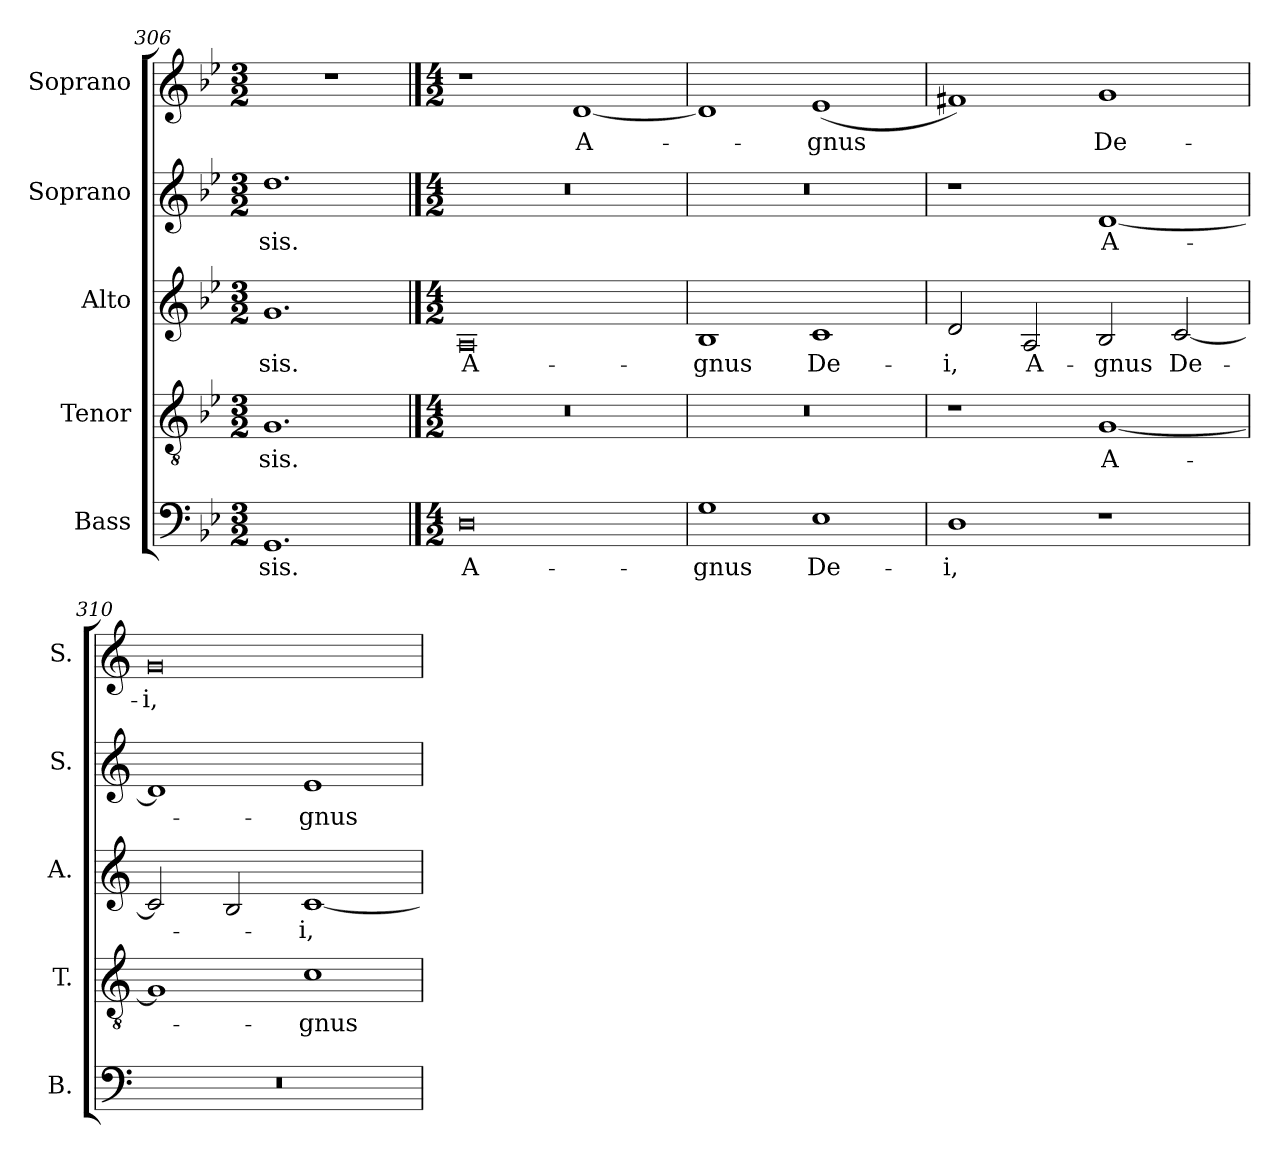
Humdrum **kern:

**kern	**text	**kern	**text	**kern	**text	**kern	**text	**kern	**text
*part5	*part5	*part4	*part4	*part3	*part3	*part2	*part2	*part1	*part1
*staff5	*staff5	*staff4	*staff4	*staff3	*staff3	*staff2	*staff2	*staff1	*staff1
*I"Bass	*	*I"Tenor	*	*I"Alto	*	*I"Soprano	*	*I"Soprano	*
*I'B.	*	*I'T.	*	*I'A.	*	*I'S.	*	*I'S.	*
*clefF4	*	*clefGv2	*	*clefG2	*	*clefG2	*	*clefG2	*
*	*	*ITrd7c12	*	*	*	*	*	*	*
*k[b-e-]	*	*k[b-e-]	*	*k[b-e-]	*	*k[b-e-]	*	*k[b-e-]	*
*B-:	*	*B-:	*	*B-:	*	*B-:	*	*B-:	*
*M3/2	*	*M3/2	*	*M3/2	*	*M3/2	*	*M3/2	*
=306	=306	=306	=306	=306	=306	=306	=306	=306	=306
!	!LO:LY:b:color=#000000	!	!	!	!	!	!	!	!
!	!	!	!LO:LY:b:color=#000000	!	!	!	!	!	!
!	!	!	!	!	!LO:LY:b:color=#000000	!	!	!	!
!	!	!	!	!	!	!	!LO:LY:b:color=#000000	!LO:N:vis=1	!
1.GGi	-sis.	1.GGi	-sis.	1.gi	-sis.	1.ddi	-sis.	1.r	.
!!LO:PB:g=z
==307	==307	==307	==307	==307	==307	==307	==307	==307	==307
*k[]	*	*k[]	*	*k[]	*	*k[]	*	*k[]	*
*C:	*	*C:	*	*C:	*	*C:	*	*C:	*
*M4/2	*	*M4/2	*	*M4/2	*	*M4/2	*	*M4/2	*
!	!LO:LY:b:color=#000000	!LO:N:vis=1	!	!	!	!	!	!	!
*	*	*	*	*	*	*	*	*MM144	*
!	!	!	!	!	!LO:LY:b:color=#000000	!LO:N:vis=1	!	!	!
0Di	A-	0r	.	0Ai	A-	0r	.	1r	.
!	!	!	!	!	!	!	!	!	!LO:LY:b:color=#000000
.	.	.	.	.	.	.	.	[1di	A-
=308	=308	=308	=308	=308	=308	=308	=308	=308	=308
!	!LO:LY:b:color=#000000	!LO:N:vis=1	!	!	!	!	!	!	!
!	!	!	!	!	!LO:LY:b:color=#000000	!LO:N:vis=1	!	!	!
1Gi	-gnus	0r	.	1Bi	-gnus	0r	.	1di]	.
!	!LO:LY:b:color=#000000	!	!	!	!	!	!	!	!
!	!	!	!	!	!LO:LY:b:color=#000000	!	!	!	!
!	!	!	!	!	!	!	!	!	!LO:LY:b:color=#000000
1Ei	De-	.	.	1ci	De-	.	.	(1ei	-gnus
=309	=309	=309	=309	=309	=309	=309	=309	=309	=309
!	!LO:LY:b:color=#000000	!	!	!	!	!	!	!	!
!	!	!	!	!	!LO:LY:b:color=#000000	!	!	!	!
1Di	-i,	1r	.	2di/	-i,	1r	.	1f#Xi)	.
!	!	!	!	!	!LO:LY:b:color=#000000	!	!	!	!
.	.	.	.	2Ai/	A-	.	.	.	.
!	!	!	!LO:LY:b:color=#000000	!	!	!	!	!	!
!	!	!	!	!	!LO:LY:b:color=#000000	!	!	!	!
!	!	!	!	!	!	!	!LO:LY:b:color=#000000	!	!
!	!	!	!	!	!	!	!	!	!LO:LY:b:color=#000000
1r	.	[1GGi	A-	2Bi/	-gnus	[1di	A-	1gi	De-
!	!	!	!	!	!LO:LY:b:color=#000000	!	!	!	!
.	.	.	.	[2ci/	De-	.	.	.	.
=310	=310	=310	=310	=310	=310	=310	=310	=310	=310
!LO:N:vis=1	!	!	!	!	!	!	!	!	!
!	!	!	!	!	!	!	!	!	!LO:LY:b:color=#000000
0r	.	1GGi]	.	2ci/]	.	1di]	.	0gi	-i,
.	.	.	.	2Bi/	.	.	.	.	.
!	!	!	!LO:LY:b:color=#000000	!	!	!	!	!	!
!	!	!	!	!	!LO:LY:b:color=#000000	!	!	!	!
!	!	!	!	!	!	!	!LO:LY:b:color=#000000	!	!
.	.	1Ci	-gnus	[1ci	-i,	1ei	-gnus	.	.
=	=	=	=	=	=	=	=	=	=
*-	*-	*-	*-	*-	*-	*-	*-	*-	*-
